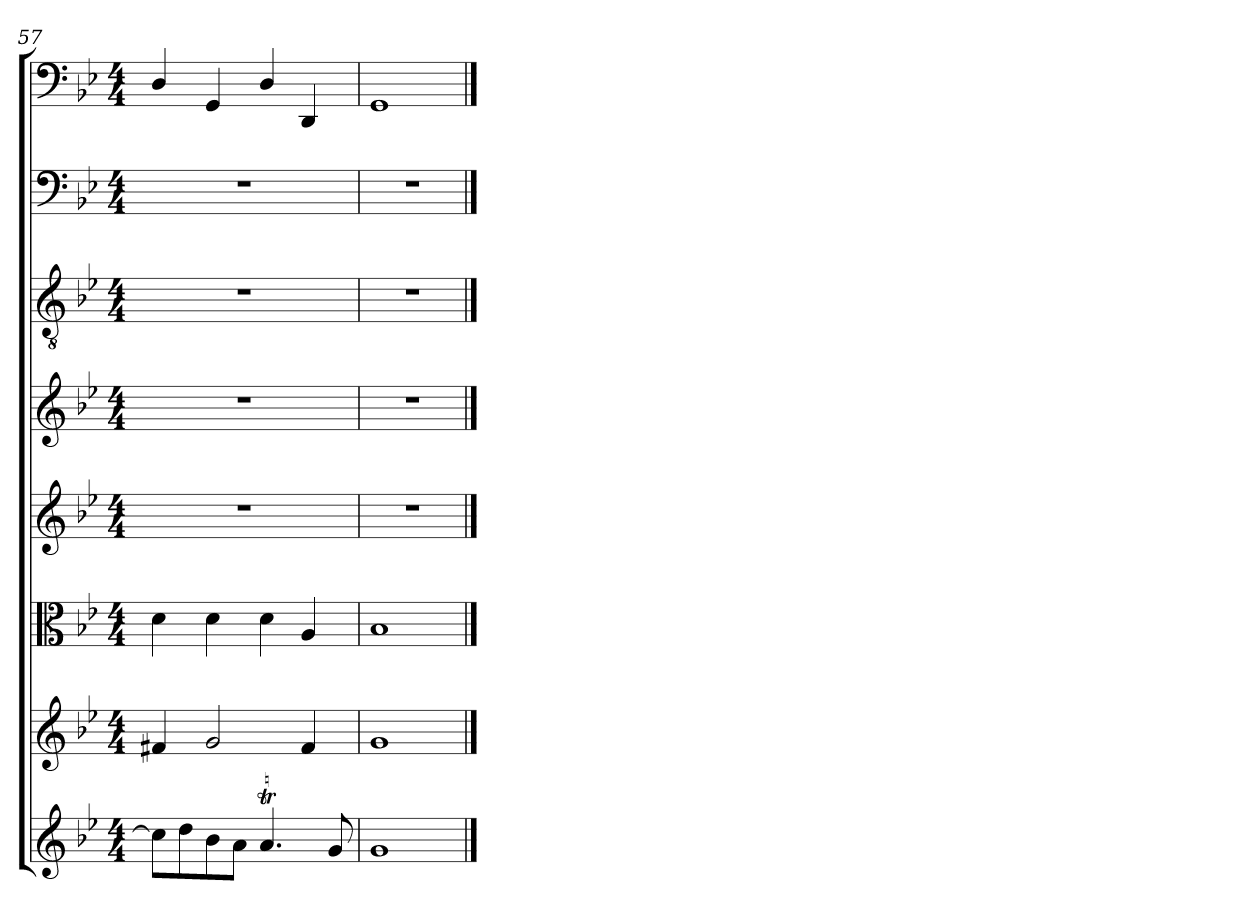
**kern	**kern	**kern	**kern	**kern	**kern	**kern	**kern
*part8	*part7	*part6	*part5	*part4	*part3	*part2	*part1
*staff8	*staff7	*staff6	*staff5	*staff4	*staff3	*staff2	*staff1
*clefG2	*clefG2	*clefC3	*clefG2	*clefG2	*clefGv2	*clefF4	*clefF4
*k[b-e-]	*k[b-e-]	*k[b-e-]	*k[b-e-]	*k[b-e-]	*k[b-e-]	*k[b-e-]	*k[b-e-]
*g:	*g:	*g:	*g:	*g:	*g:	*g:	*g:
*M4/4	*M4/4	*M4/4	*M4/4	*M4/4	*M4/4	*M4/4	*M4/4
=57	=57	=57	=57	=57	=57	=57	=57
8cc\L]	4f#X/	4d\	1r	1r	1r	1r	4D/
8dd\	.	.	.	.	.	.	.
8b-\	2g/	4d\	.	.	.	.	4GG/
8a\J	.	.	.	.	.	.	.
4.aT/	.	4d\	.	.	.	.	4D/
.	4f#/	4A/	.	.	.	.	4DD/
8g/	.	.	.	.	.	.	.
=58	=58	=58	=58	=58	=58	=58	=58
1g/	1g/	1B-/	1r	1r	1r	1r	1GG/
==	==	==	==	==	==	==	==
*-	*-	*-	*-	*-	*-	*-	*-
